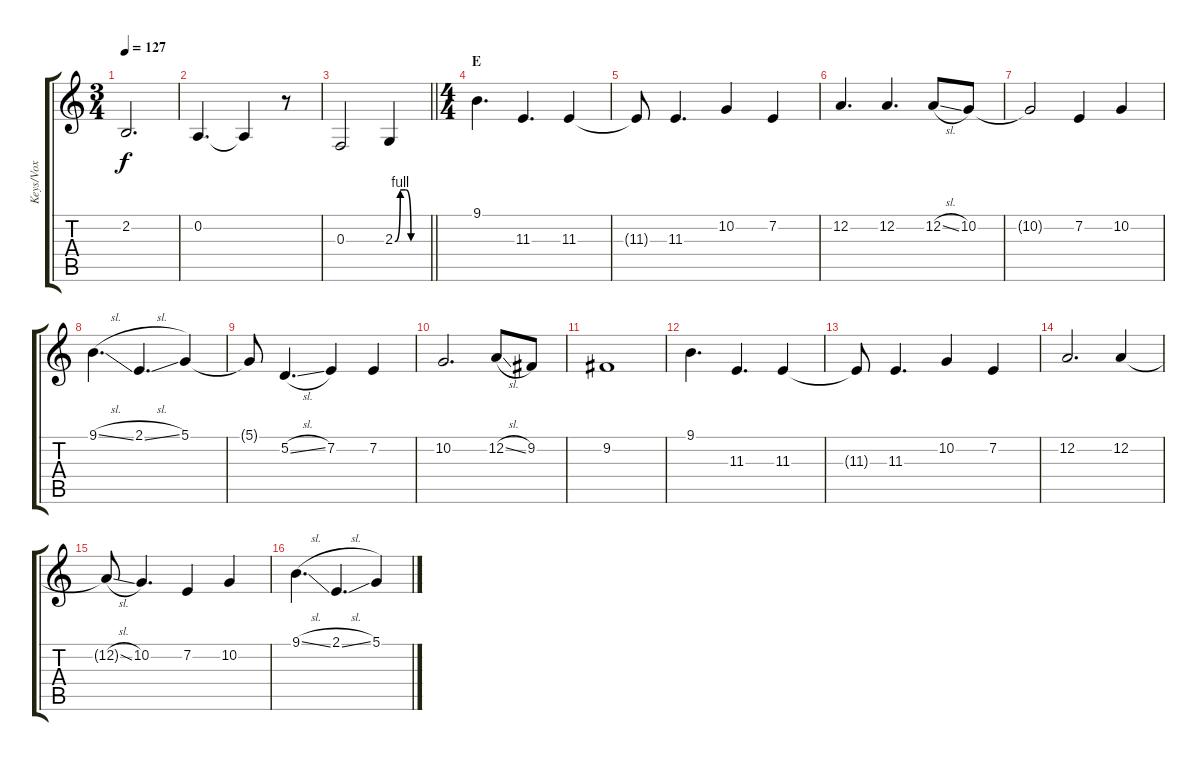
\track ("Keys/Vox" "Keys/Vox") {instrument lead2sawtooth}
\staff {score tabs}
\tuning (D4 A3 F3 C3 G2 C2) {hide}
\ts (3 4)
\tempo 127
\clef g2
\ks c
2.2.2{d dy f} |
0.2.4{d} 0.2{t}.4 r.8 |
\barLineRight lightlight
0.3.2 2.3{be (custom 0 0 10 4 20 4 30 0 60 0)}.4 |
\ts (4 4)
\section ("" "E")
9.1.4{d} 11.3.4{d} 11.3.4 |
11.3{t}.8 11.3.4{d} 10.2.4 7.2.4 |
12.2.4{d} 12.2.4{d} 12.2{sl}.8 10.2.8 |
10.2{t}.2 7.2.4 10.2.4 |
9.1{sl}.4{d} 2.1{sl}.4{d} 5.1.4 |
5.1{t}.8 5.2{sl}.4{d} 7.2.4 7.2.4 |
10.2.2{d} 12.2{sl}.8 9.2.8 |
9.2.1 |
9.1.4{d} 11.3.4{d} 11.3.4 |
11.3{t}.8 11.3.4{d} 10.2.4 7.2.4 |
12.2.2{d} 12.2.4 |
12.2{sl t}.8 10.2.4{d} 7.2.4 10.2.4 |
9.1{sl}.4{d} 2.1{sl}.4{d} 5.1.4
